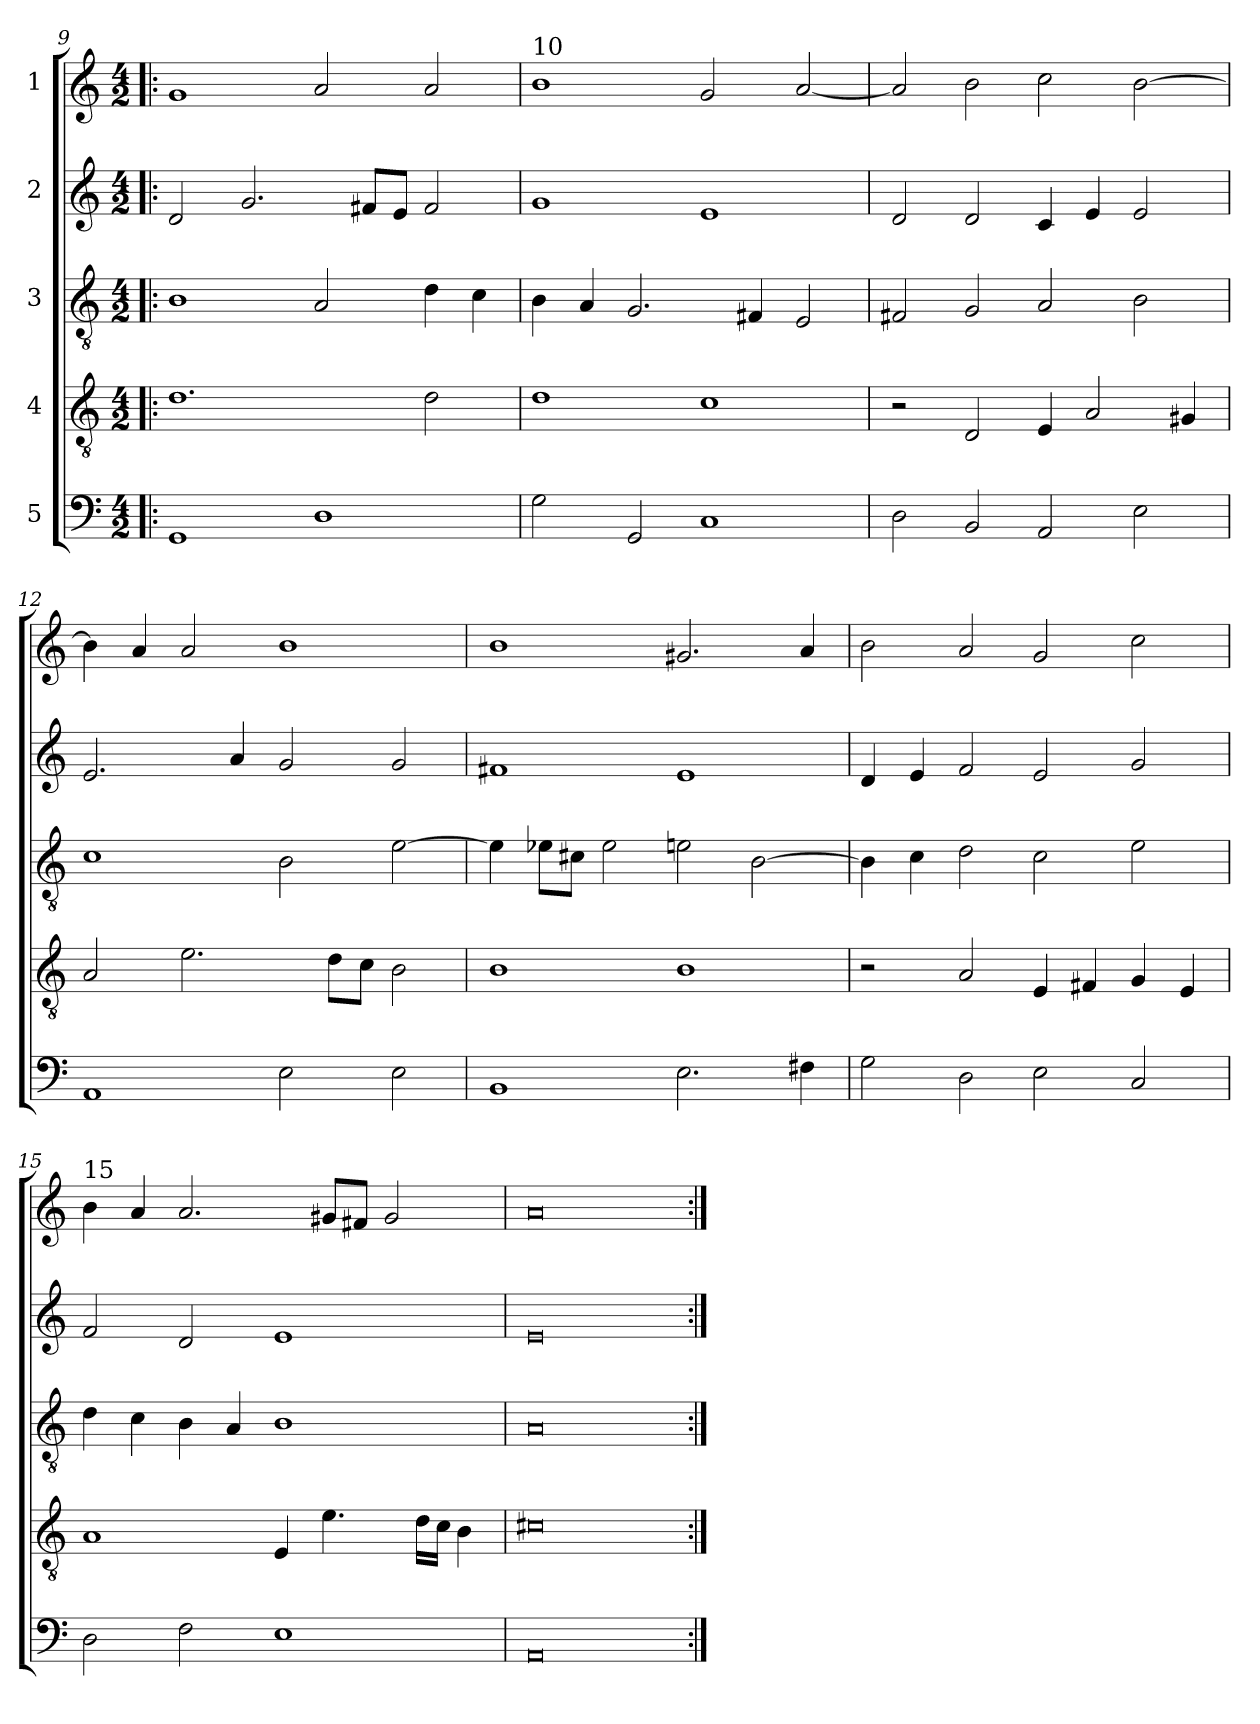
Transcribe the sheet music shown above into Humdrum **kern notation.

**kern	**kern	**kern	**kern	**kern
*part5	*part4	*part3	*part2	*part1
*staff5	*staff4	*staff3	*staff2	*staff1
*I"5	*I"4	*I"3	*I"2	*I"1
!!LO:LB:g=z
*clefF4	*clefGv2	*clefGv2	*clefG2	*clefG2
*k[]	*k[]	*k[]	*k[]	*k[]
*M4/2	*M4/2	*M4/2	*M4/2	*M4/2
=9!|:	=9!|:	=9!|:	=9!|:	=9!|:
1GG	1.d	1B	2d/	1g
.	.	.	2.g/	.
1D	.	2A/	.	2a/
.	.	.	8f#X/L	.
.	.	.	8e/J	.
.	2d\	4d\	2f#/	2a/
.	.	4c\	.	.
=10	=10	=10	=10	=10
!	!	!	!	!LO:TX:a:t=10
2G\	1d	4B\	1g	1b
.	.	4A/	.	.
2GG/	.	2.G/	.	.
1C	1c	.	1e	2g/
.	.	4F#X/	.	.
.	.	2E/	.	[2a/
=11	=11	=11	=11	=11
2D\	2r	2F#X/	2d/	2a/]
2BB/	2D/	2G/	2d/	2b\
2AA/	4E/	2A/	4c/	2cc\
.	2A/	.	4e/	.
2E\	.	2B\	2e/	[2b\
.	4G#X/	.	.	.
=12	=12	=12	=12	=12
1AA	2A/	1c	2.e/	4b\]
.	.	.	.	4a/
.	2.e\	.	.	2a/
.	.	.	4a/	.
2E\	.	2B\	2g/	1b
.	8d\L	.	.	.
.	8c\J	.	.	.
2E\	2B\	[2e\	2g/	.
!!LO:PB:g=z
=13	=13	=13	=13	=13
1BB	1B	4e\]	1f#X	1b
.	.	8e-X\L	.	.
.	.	8c#X\J	.	.
.	.	2e-\	.	.
2.E\	1B	2en\	1e	2.g#X/
.	.	[2B\	.	.
4F#X\	.	.	.	4a/
=14	=14	=14	=14	=14
2G\	2r	4B\]	4d/	2b\
.	.	4c\	4e/	.
2D\	2A/	2d\	2f/	2a/
2E\	4E/	2c\	2e/	2g/
.	4F#X/	.	.	.
2C/	4G/	2e\	2g/	2cc\
.	4E/	.	.	.
=15	=15	=15	=15	=15
!	!	!	!	!LO:TX:a:t=15
2D\	1A	4d\	2f/	4b\
.	.	4c\	.	4a/
2F\	.	4B\	2d/	2.a/
.	.	4A/	.	.
1E	4E/	1B	1e	.
.	4.e\	.	.	8g#X/L
.	.	.	.	8f#X/J
.	.	.	.	2g#/
.	16d\LL	.	.	.
.	16c\JJ	.	.	.
.	4B\	.	.	.
=16	=16	=16	=16	=16
0AA	0c#X	0A	0e	0a
=:|!	=:|!	=:|!	=:|!	=:|!
*-	*-	*-	*-	*-
